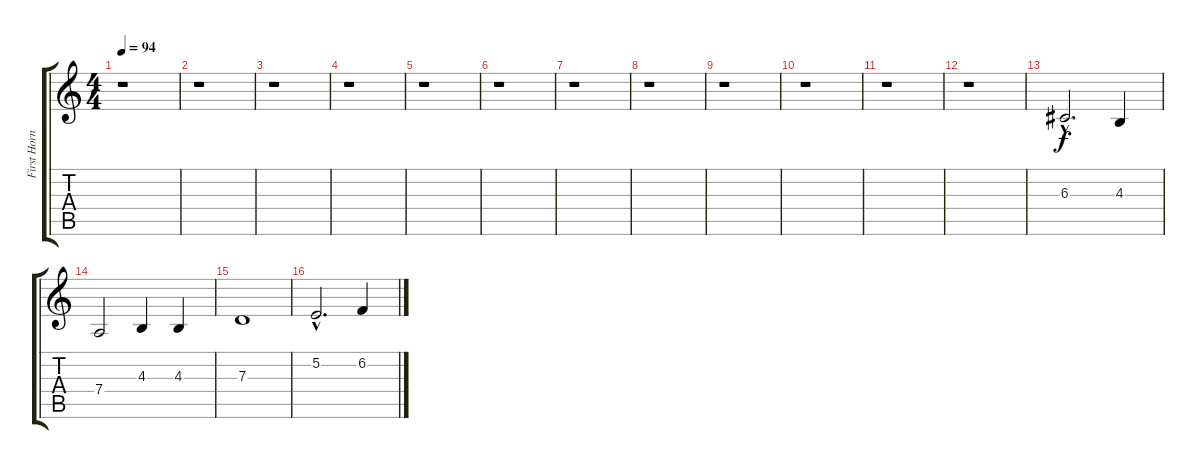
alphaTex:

\track ("First Horn " "First Horn") {instrument frenchhorn}
\staff {score tabs}
\tuning (E4 B3 G3 D3 A2 E2) {hide}
\ts (4 4)
\section ("" "")
\tempo 94
\clef g2
\ks c
r.1{dy f instrument frenchhorn} |
r.1 |
r.1 |
r.1 |
r.1 |
r.1 |
r.1 |
r.1 |
r.1 |
r.1 |
r.1 |
r.1 |
6.3{hac}.2{d} 4.3.4 |
7.4.2 4.3.4 4.3.4 |
7.3.1 |
5.2{hac}.2{d} 6.2.4
